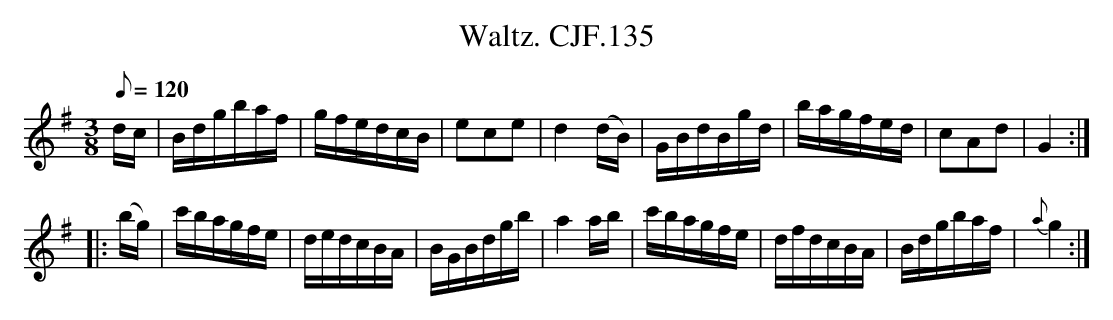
X:1
T:Waltz. CJF.135
M:3/8
L:1/16
Q:1/8=120
K:G
dc|Bdgbaf|gfedcB|e2c2e2|d4(dB)|\
GBdBgd|bagfed|c2A2d2|G4:|
|:(bg)|c'bagfe|dedcBA|BGBdgb|a4ab|\
c'bagfe|dfdcBA|Bdgbaf|{a}g4:|
